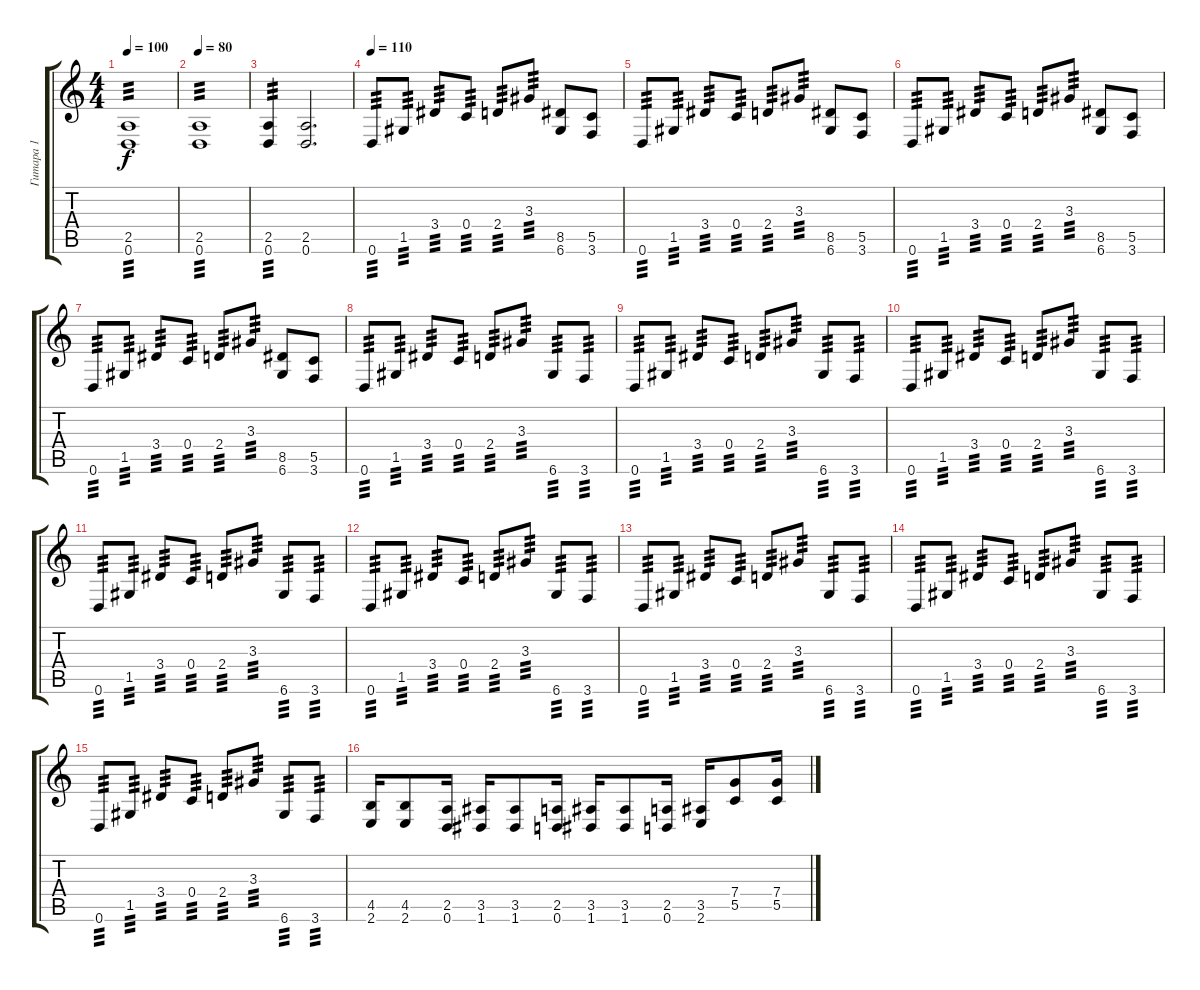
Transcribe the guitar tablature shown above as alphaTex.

\track ("Гитара 1" "Гитара 1") {instrument distortionguitar}
\staff {score tabs}
\tuning (D4 A3 F3 C3 G2 D2) {hide}
\ts (4 4)
\tempo 100
\clef g2
\ks c
(2.5 0.6).1{tp 3 dy f} |
\tempo 80
(2.5 0.6).1{tp 3} |
(2.5 0.6).4{tp 3} (2.5 0.6).2{d} |
\tempo 110
0.6.8{tp 3} 1.5.8{tp 3} 3.4.8{tp 3} 0.4.8{tp 3} 2.4.8{tp 3} 3.3.8{tp 3} (8.5 6.6).8 (5.5 3.6).8 |
0.6.8{tp 3} 1.5.8{tp 3} 3.4.8{tp 3} 0.4.8{tp 3} 2.4.8{tp 3} 3.3.8{tp 3} (8.5 6.6).8 (5.5 3.6).8 |
0.6.8{tp 3} 1.5.8{tp 3} 3.4.8{tp 3} 0.4.8{tp 3} 2.4.8{tp 3} 3.3.8{tp 3} (8.5 6.6).8 (5.5 3.6).8 |
0.6.8{tp 3} 1.5.8{tp 3} 3.4.8{tp 3} 0.4.8{tp 3} 2.4.8{tp 3} 3.3.8{tp 3} (8.5 6.6).8 (5.5 3.6).8 |
0.6.8{tp 3} 1.5.8{tp 3} 3.4.8{tp 3} 0.4.8{tp 3} 2.4.8{tp 3} 3.3.8{tp 3} 6.6.8{tp 3} 3.6.8{tp 3} |
0.6.8{tp 3} 1.5.8{tp 3} 3.4.8{tp 3} 0.4.8{tp 3} 2.4.8{tp 3} 3.3.8{tp 3} 6.6.8{tp 3} 3.6.8{tp 3} |
0.6.8{tp 3} 1.5.8{tp 3} 3.4.8{tp 3} 0.4.8{tp 3} 2.4.8{tp 3} 3.3.8{tp 3} 6.6.8{tp 3} 3.6.8{tp 3} |
0.6.8{tp 3} 1.5.8{tp 3} 3.4.8{tp 3} 0.4.8{tp 3} 2.4.8{tp 3} 3.3.8{tp 3} 6.6.8{tp 3} 3.6.8{tp 3} |
0.6.8{tp 3} 1.5.8{tp 3} 3.4.8{tp 3} 0.4.8{tp 3} 2.4.8{tp 3} 3.3.8{tp 3} 6.6.8{tp 3} 3.6.8{tp 3} |
0.6.8{tp 3} 1.5.8{tp 3} 3.4.8{tp 3} 0.4.8{tp 3} 2.4.8{tp 3} 3.3.8{tp 3} 6.6.8{tp 3} 3.6.8{tp 3} |
0.6.8{tp 3} 1.5.8{tp 3} 3.4.8{tp 3} 0.4.8{tp 3} 2.4.8{tp 3} 3.3.8{tp 3} 6.6.8{tp 3} 3.6.8{tp 3} |
0.6.8{tp 3} 1.5.8{tp 3} 3.4.8{tp 3} 0.4.8{tp 3} 2.4.8{tp 3} 3.3.8{tp 3} 6.6.8{tp 3} 3.6.8{tp 3} |
(4.5 2.6).16 (4.5 2.6).8 (2.5 0.6).16 (3.5 1.6).16 (3.5 1.6).8 (2.5 0.6).16 (3.5 1.6).16 (3.5 1.6).8 (2.5 0.6).16 (3.5 2.6).16 (7.4 5.5).8 (7.4 5.5).16
